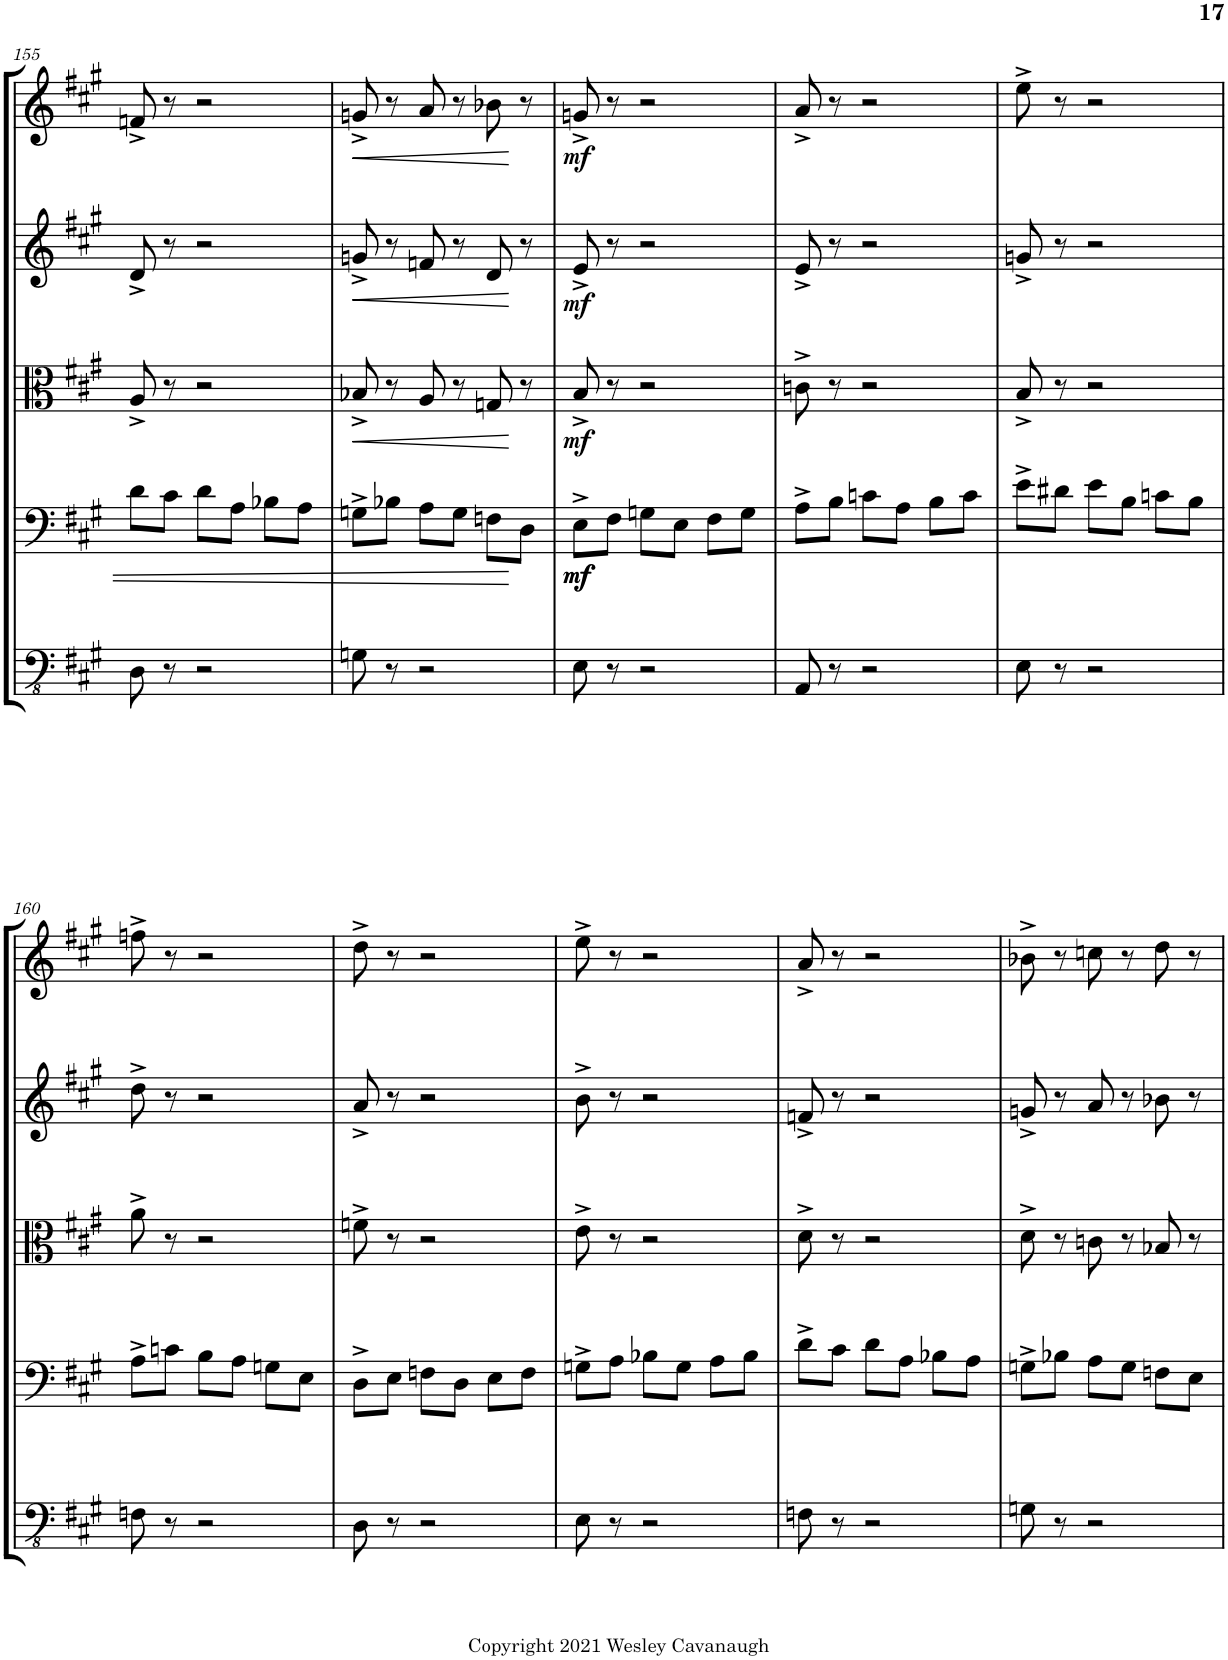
**kern	**kern	**dynam	**kern	**dynam	**kern	**dynam	**kern	**dynam
*part5	*part4	*part4	*part3	*part3	*part2	*part2	*part1	*part1
*staff5	*staff4	*staff4	*staff3	*staff3	*staff2	*staff2	*staff1	*staff1
*I"Contrbass	*I"Cello	*	*I"Viola	*	*I"Violin II	*	*I"Violin I	*
*I'Cb	*	*	*I'Vla	*	*I'Vln	*	*I'Vln	*
!!LO:PB:g=z
*clefFv4	*clefF4	*	*clefC3	*	*clefG2	*	*clefG2	*
*ITrd7c12	*	*	*	*	*	*	*	*
*k[f#c#g#]	*k[f#c#g#]	*	*k[f#c#g#]	*	*k[f#c#g#]	*	*k[f#c#g#]	*
*M3/4	*M3/4	*	*M3/4	*	*M3/4	*	*M3/4	*
=155	=155	=155	=155	=155	=155	=155	=155	=155
8DD\	8d\L	.	8A^/	.	8d^/	.	8fn^/	.
8r	8c#\J	.	8r	.	8r	.	8r	.
2r	8d\L	.	2r	.	2r	.	2r	.
.	8A\J	.	.	.	.	.	.	.
.	8B-X\L	.	.	.	.	.	.	.
.	8A\J	.	.	.	.	.	.	.
=156	=156	=156	=156	=156	=156	=156	=156	=156
!	!	!	!	!LO:HP:b	!	!LO:HP:b	!	!LO:HP:b
8GGn\	8Gn^\L	.	8B-X^/	<	8gn^/	<	8gn^/	<
8r	8B-X\J	.	8r	.	8r	.	8r	.
2r	8A\L	.	8A/	.	8fn/	.	8a/	.
.	8G\J	.	8r	.	8r	.	8r	.
.	8Fn\L	.	8Gn/	.	8d/	.	8b-X\	.
.	8D\J	.	8r	[	8r	[	8r	[
=157	=157	=157	=157	=157	=157	=157	=157	=157
!	!	!LO:DY:b	!	!	!	!	!	!
!	!	!LO:DY:n=1:b	!	!LO:DY:b	!	!LO:DY:b	!	!LO:DY:b
8EE\	8E^\L	mf mf	8B^/	mf	8e^/	mf	8gn^/	mf
8r	8F#\J	.	8r	.	8r	.	8r	.
2r	8Gn\L	.	2r	.	2r	.	2r	.
.	8E\J	.	.	.	.	.	.	.
.	8F#\L	.	.	.	.	.	.	.
.	8G\J	.	.	.	.	.	.	.
=158	=158	=158	=158	=158	=158	=158	=158	=158
8AAA/	8A^\L	.	8cn^\	.	8e^/	.	8a^/	.
8r	8B\J	.	8r	.	8r	.	8r	.
2r	8cn\L	.	2r	.	2r	.	2r	.
.	8A\J	.	.	.	.	.	.	.
.	8B\L	.	.	.	.	.	.	.
.	8c\J	.	.	.	.	.	.	.
=159	=159	=159	=159	=159	=159	=159	=159	=159
8EE\	8e^\L	.	8B^/	.	8gn^/	.	8ee^\	.
8r	8d#X\J	.	8r	.	8r	.	8r	.
2r	8e\L	.	2r	.	2r	.	2r	.
.	8B\J	.	.	.	.	.	.	.
.	8cn\L	.	.	.	.	.	.	.
.	8B\J	.	.	.	.	.	.	.
!!LO:LB:g=z
=160	=160	=160	=160	=160	=160	=160	=160	=160
8FFn\	8A^\L	.	8a^\	.	8dd^\	.	8ffn^\	.
8r	8cn\J	.	8r	.	8r	.	8r	.
2r	8B\L	.	2r	.	2r	.	2r	.
.	8A\J	.	.	.	.	.	.	.
.	8Gn\L	.	.	.	.	.	.	.
.	8E\J	.	.	.	.	.	.	.
=161	=161	=161	=161	=161	=161	=161	=161	=161
8DD\	8D^\L	.	8fn^\	.	8a^/	.	8dd^\	.
8r	8E\J	.	8r	.	8r	.	8r	.
2r	8Fn\L	.	2r	.	2r	.	2r	.
.	8D\J	.	.	.	.	.	.	.
.	8E\L	.	.	.	.	.	.	.
.	8F\J	.	.	.	.	.	.	.
=162	=162	=162	=162	=162	=162	=162	=162	=162
8EE\	8Gn^\L	.	8e^\	.	8b^\	.	8ee^\	.
8r	8A\J	.	8r	.	8r	.	8r	.
2r	8B-X\L	.	2r	.	2r	.	2r	.
.	8G\J	.	.	.	.	.	.	.
.	8A\L	.	.	.	.	.	.	.
.	8B-\J	.	.	.	.	.	.	.
=163	=163	=163	=163	=163	=163	=163	=163	=163
8FFn\	8d^\L	.	8d^\	.	8fn^/	.	8a^/	.
8r	8c#\J	.	8r	.	8r	.	8r	.
2r	8d\L	.	2r	.	2r	.	2r	.
.	8A\J	.	.	.	.	.	.	.
.	8B-X\L	.	.	.	.	.	.	.
.	8A\J	.	.	.	.	.	.	.
=164	=164	=164	=164	=164	=164	=164	=164	=164
8GGn\	8Gn^\L	.	8d^\	.	8gn^/	.	8b-X^\	.
8r	8B-X\J	.	8r	.	8r	.	8r	.
2r	8A\L	.	8cn\	.	8a/	.	8ccn\	.
.	8G\J	.	8r	.	8r	.	8r	.
.	8Fn\L	.	8B-X/	.	8b-X\	.	8dd\	.
.	8E\J	.	8r	.	8r	.	8r	.
=	=	=	=	=	=	=	=	=
*-	*-	*-	*-	*-	*-	*-	*-	*-
